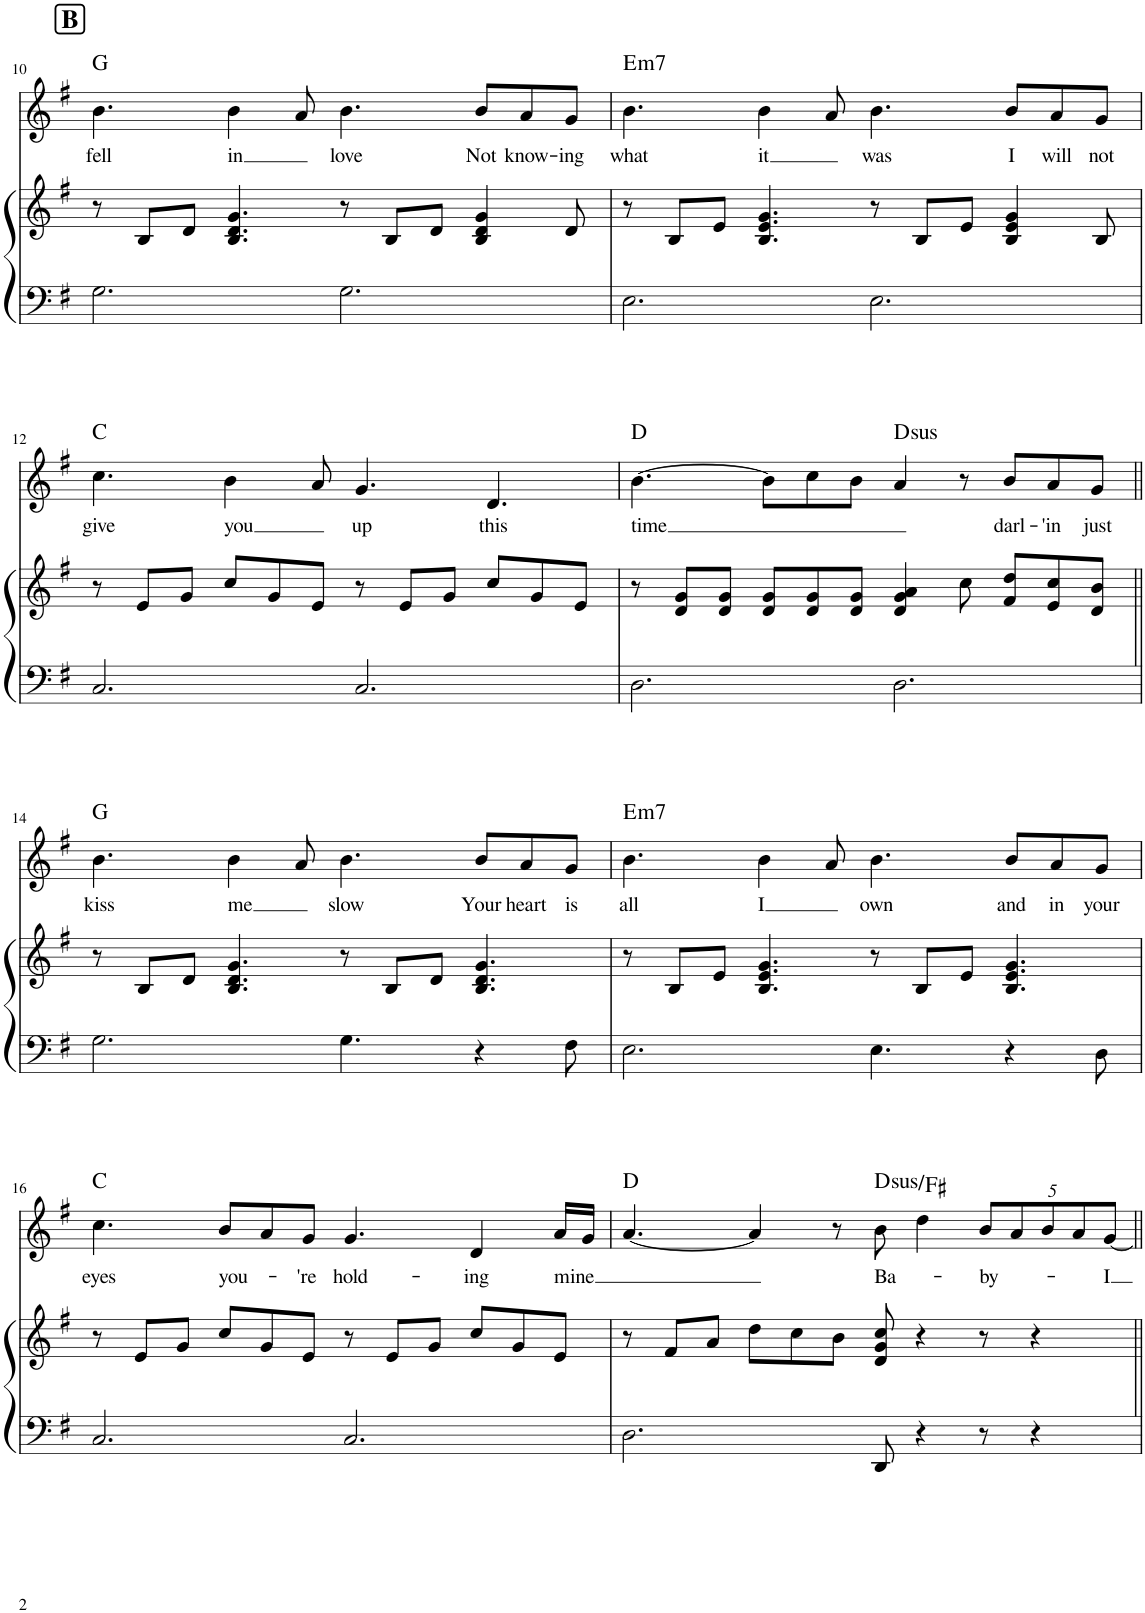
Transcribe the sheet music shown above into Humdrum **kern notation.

**kern	**kern	**kern	**text	**harte
*part2	*part2	*part1	*part1	*part1
*staff3	*staff2	*staff1	*staff1	*
*I"Piano	*	*I"雙簧管	*	*
*I'Pno	*	*	*	*
!!LO:PB:g=z
*clefF4	*clefG2	*clefG2	*	*
*k[f#]	*k[f#]	*k[f#]	*	*
*M12/8	*M12/8	*M12/8	*	*
!!LO:REH:place=s1:a:B:cj:fs=14:t=B
=10	=10	=10	=10	=10
!	!	!	!LO:LY:b	!
2.G\	8r	4.b\	fell	G:maj
.	8B/L	.	.	.
.	8d/J	.	.	.
!	!	!	!LO:LY:b	!
.	4.B/ 4.d/ 4.g/	4b\	in	.
.	.	8a/	.	.
!	!	!	!LO:LY:b	!
2.G\	8r	4.b\	love	.
.	8B/L	.	.	.
.	8d/J	.	.	.
!	!	!	!LO:LY:b	!
.	4B/ 4d/ 4g/	8b/L	Not	.
!	!	!	!LO:LY:b	!
.	.	8a/	know-	.
!	!	!	!LO:LY:b	!
.	8d/	8g/J	-ing	.
=11	=11	=11	=11	=11
!	!	!	!LO:LY:b	!LO:H:kt=m7
2.E\	8r	4.b\	what	E:min7
.	8B/L	.	.	.
.	8e/J	.	.	.
!	!	!	!LO:LY:b	!
.	4.B/ 4.e/ 4.g/	4b\	it	.
.	.	8a/	.	.
!	!	!	!LO:LY:b	!
2.E\	8r	4.b\	was	.
.	8B/L	.	.	.
.	8e/J	.	.	.
!	!	!	!LO:LY:b	!
.	4B/ 4e/ 4g/	8b/L	I	.
!	!	!	!LO:LY:b	!
.	.	8a/	will	.
!	!	!	!LO:LY:b	!
.	8B/	8g/J	not	.
!!LO:LB:g=z
=12	=12	=12	=12	=12
!	!	!	!LO:LY:b	!
2.C/	8r	4.cc\	give	C:maj
.	8e/L	.	.	.
.	8g/J	.	.	.
!	!	!	!LO:LY:b	!
.	8cc/L	4b\	you	.
.	8g/	.	.	.
.	8e/J	8a/	.	.
!	!	!	!LO:LY:b	!
2.C/	8r	4.g/	up	.
.	8e/L	.	.	.
.	8g/J	.	.	.
!	!	!	!LO:LY:b	!
.	8cc/L	4.d/	this	.
.	8g/	.	.	.
.	8e/J	.	.	.
=13	=13	=13	=13	=13
!	!	!	!LO:LY:b	!
2.D\	8r	[4.b\	time	D:maj
.	8d/ 8g/L	.	.	.
.	8d/ 8g/J	.	.	.
.	8d/ 8g/L	8b\L]	.	.
.	8d/ 8g/	8cc\	.	.
.	8d/ 8g/J	8b\J	.	.
!	!	!	!	!LO:H:kt=sus
2.D\	4d/ 4g/ 4a/	4a/	.	D:sus4
.	8cc\	8r	.	.
!	!	!	!LO:LY:b	!
.	8f#/ 8dd/L	8b/L	darl-	.
!	!	!	!LO:LY:b	!
.	8e/ 8cc/	8a/	-'in	.
!	!	!	!LO:LY:b	!
.	8d/ 8b/J	8g/J	just	.
!!LO:LB:g=z
=14||	=14||	=14||	=14||	=14||
!	!	!	!LO:LY:b	!
2.G\	8r	4.b\	kiss	G:maj
.	8B/L	.	.	.
.	8d/J	.	.	.
!	!	!	!LO:LY:b	!
.	4.B/ 4.d/ 4.g/	4b\	me	.
.	.	8a/	.	.
!	!	!	!LO:LY:b	!
4.G\	8r	4.b\	slow	.
.	8B/L	.	.	.
.	8d/J	.	.	.
!	!	!	!LO:LY:b	!
4r	4.B/ 4.d/ 4.g/	8b/L	Your	.
!	!	!	!LO:LY:b	!
.	.	8a/	heart	.
!	!	!	!LO:LY:b	!
8F#\	.	8g/J	is	.
=15	=15	=15	=15	=15
!	!	!	!LO:LY:b	!LO:H:kt=m7
2.E\	8r	4.b\	all	E:min7
.	8B/L	.	.	.
.	8e/J	.	.	.
!	!	!	!LO:LY:b	!
.	4.B/ 4.e/ 4.g/	4b\	I	.
.	.	8a/	.	.
!	!	!	!LO:LY:b	!
4.E\	8r	4.b\	own	.
.	8B/L	.	.	.
.	8e/J	.	.	.
!	!	!	!LO:LY:b	!
4r	4.B/ 4.e/ 4.g/	8b/L	and	.
!	!	!	!LO:LY:b	!
.	.	8a/	in	.
!	!	!	!LO:LY:b	!
8D\	.	8g/J	your	.
!!LO:LB:g=z
=16	=16	=16	=16	=16
!	!	!	!LO:LY:b	!
2.C/	8r	4.cc\	eyes	C:maj
.	8e/L	.	.	.
.	8g/J	.	.	.
!	!	!	!LO:LY:b	!
.	8cc/L	8b/L	you-	.
.	8g/	8a/	.	.
!	!	!	!LO:LY:b	!
.	8e/J	8g/J	-'re	.
!	!	!	!LO:LY:b	!
2.C/	8r	4.g/	hold-	.
.	8e/L	.	.	.
.	8g/J	.	.	.
!	!	!	!LO:LY:b	!
.	8cc/L	4d/	-ing	.
.	8g/	.	.	.
!	!	!	!LO:LY:b	!
.	8e/J	16a/LL	mine	.
.	.	16g/JJ	.	.
=17	=17	=17	=17	=17
2.D\	8r	[4.a/	.	D:maj
.	8f#/L	.	.	.
.	8a/J	.	.	.
.	8dd\L	4a/]	.	.
.	8cc\	.	.	.
.	8b\J	8r	.	.
!	!	!	!LO:LY:b	!LO:H:kt=sus
8DD/	8d/ 8g/ 8cc/	8b\	-Ba-	D:sus4/3
4r	4r	4dd\	.	.
*	*	*Xbrackettup	*	*
!	!	!	!LO:LY:b	!
8r	8r	40%3b/L	-by-	.
.	.	40%3a/	.	.
4r	4r	.	.	.
.	.	40%3b/	.	.
.	.	40%3a/	.	.
!	!	!	!LO:LY:b	!
.	.	[40%3g/J	-I	.
=||	=||	=||	=||	=||
*-	*-	*-	*-	*-
